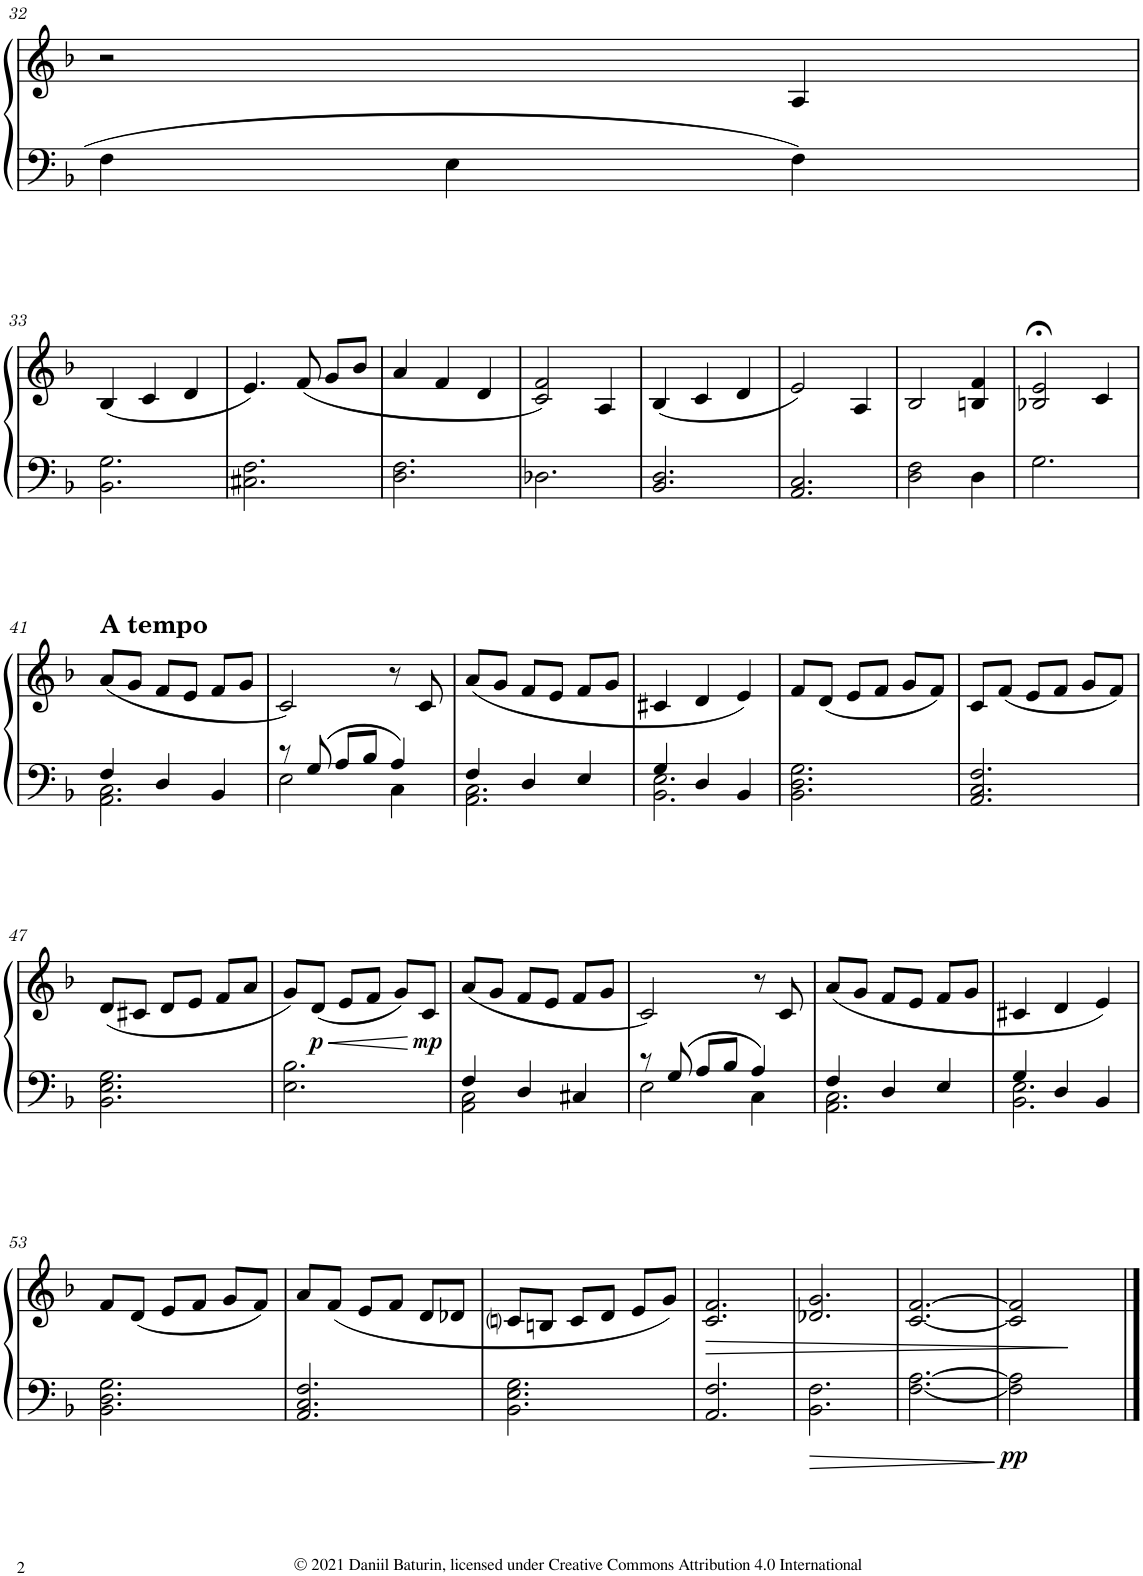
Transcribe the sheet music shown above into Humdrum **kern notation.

**kern	**kern	**dynam
*part1	*part1	*part1
*staff2	*staff1	*staff1/2
*I"Piano	*	*
*I'Pno.	*	*
!!LO:PB:g=z
*clefF4	*clefG2	*
*k[b-]	*k[b-]	*
*M3/4	*M3/4	*
=32	=32	=32
4F\	2r	.
4E\	.	.
4F\	4A/	.
!!LO:LB:g=z
=33	=33	=33
2.BB-\ 2.G\	(4B-/	.
.	4c/	.
.	4d/	.
=34	=34	=34
2.C#X\ 2.F\	4.e/)	.
.	(<8f/	.
.	8g/L	.
.	8b-/J	.
=35	=35	=35
2.D\ 2.F\	4a/	.
.	4f/	.
.	4d/	.
=36	=36	=36
2.D-X\	2c/ 2f/)	.
.	4A/	.
=37	=37	=37
2.BB-/ 2.D/	(4B-/	.
.	4c/	.
.	4d/	.
=38	=38	=38
2.AA/ 2.C/	2e/)	.
.	4A/	.
=39	=39	=39
2D\ 2F\	2B-/	.
4D\	4Bn/ 4f/	.
=40	=40	=40
2.G\	2B-X/;< 2e/;<	.
.	4c/	.
!!LO:LB:g=z
=41	=41	=41
*^	*	*
!	!	!LO:TX:a:B:t=A tempo	!
4F/	2.AA\ 2.C\	(8a/L	.
.	.	8g/J	.
4D/	.	8f/L	.
.	.	8e/J	.
4BB-/	.	8f/L	.
.	.	8g/J	.
=42	=42	=42	=42
8r	2E\	2c/)	.
8G/	.	.	.
8A/L	.	.	.
8B-/J	.	.	.
4A/	4C\	8r	.
.	.	8c/	.
=43	=43	=43	=43
4F/	2.AA\ 2.C\	(<8a/L	.
.	.	8g/J	.
4D/	.	8f/L	.
.	.	8e/J	.
4E/	.	8f/L	.
.	.	8g/J	.
=44	=44	=44	=44
4G/	2.BB-\ 2.E\	4c#X/	.
4D/	.	4d/	.
4BB-/	.	4e/)	.
*v	*v	*	*
=45	=45	=45
2.BB-\ 2.D\ 2.G\	8f/L	.
.	(8d/J	.
.	8e/L	.
.	8f/J	.
.	8g/L	.
.	8f/J)	.
=46	=46	=46
2.AA/ 2.C/ 2.F/	8c/L	.
.	(8f/J	.
.	8e/L	.
.	8f/J	.
.	8g/L	.
.	8f/J)	.
!!LO:LB:g=z
=47	=47	=47
2.BB-\ 2.E\ 2.G\	(8d/L	.
.	8c#X/J	.
.	8d/L	.
.	8e/J	.
.	8f/L	.
.	8a/J	.
=48	=48	=48
2.E\ 2.B-\	8g/L)	.
!	!	!LO:HP:b
!	!	!LO:DY:n=1:b
.	(8d/J	< p
.	8e/L	.
.	8f/J	.
.	8g/L)	.
!	!	!LO:DY:n=2:b
.	8c/J	[ mp
=49	=49	=49
*^	*	*
4F/	2AA\ 2C\	(8a/L	.
.	.	8g/J	.
4D/	.	8f/L	.
.	.	8e/J	.
4C#X/	4ryy	8f/L	.
.	.	8g/J	.
=50	=50	=50	=50
8r	2E\	2c/)	.
8G/	.	.	.
8A/L	.	.	.
8B-/J	.	.	.
4A/	4C\	8r	.
.	.	8c/	.
=51	=51	=51	=51
4F/	2.AA\ 2.C\	(<8a/L	.
.	.	8g/J	.
4D/	.	8f/L	.
.	.	8e/J	.
4E/	.	8f/L	.
.	.	8g/J	.
=52	=52	=52	=52
4G/	2.BB-\ 2.E\	4c#X/	.
4D/	.	4d/	.
4BB-/	.	4e/)	.
*v	*v	*	*
!!LO:LB:g=z
=53	=53	=53
2.BB-\ 2.D\ 2.G\	8f/L	.
.	(8d/J	.
.	8e/L	.
.	8f/J	.
.	8g/L	.
.	8f/J)	.
=54	=54	=54
2.AA/ 2.C/ 2.F/	8a/L	.
.	(<8f/J	.
.	8e/L	.
.	8f/J	.
.	8d/L	.
.	8d-X/J	.
=55	=55	=55
2.BB-\ 2.E\ 2.G\	8cni/L	.
.	8Bn/J	.
.	8c/L	.
.	8d/J	.
.	8e/L	.
.	8g/J)	.
=56	=56	=56
!	!	!LO:HP:b
2.AA/ 2.F/	2.c/ 2.f/	>
=57	=57	=57
2.BB-\ 2.F\	2.d-X/ 2.g/	.
=58	=58	=58
[2.F\ [2.A\	[2.c/ [2.f/	.
=59	=59	=59
!	!	!LO:DY:b=2
2F\] 2A\]	2c/] 2f/]	pp
4ryy	4ryy	]
==	==	==
*-	*-	*-
